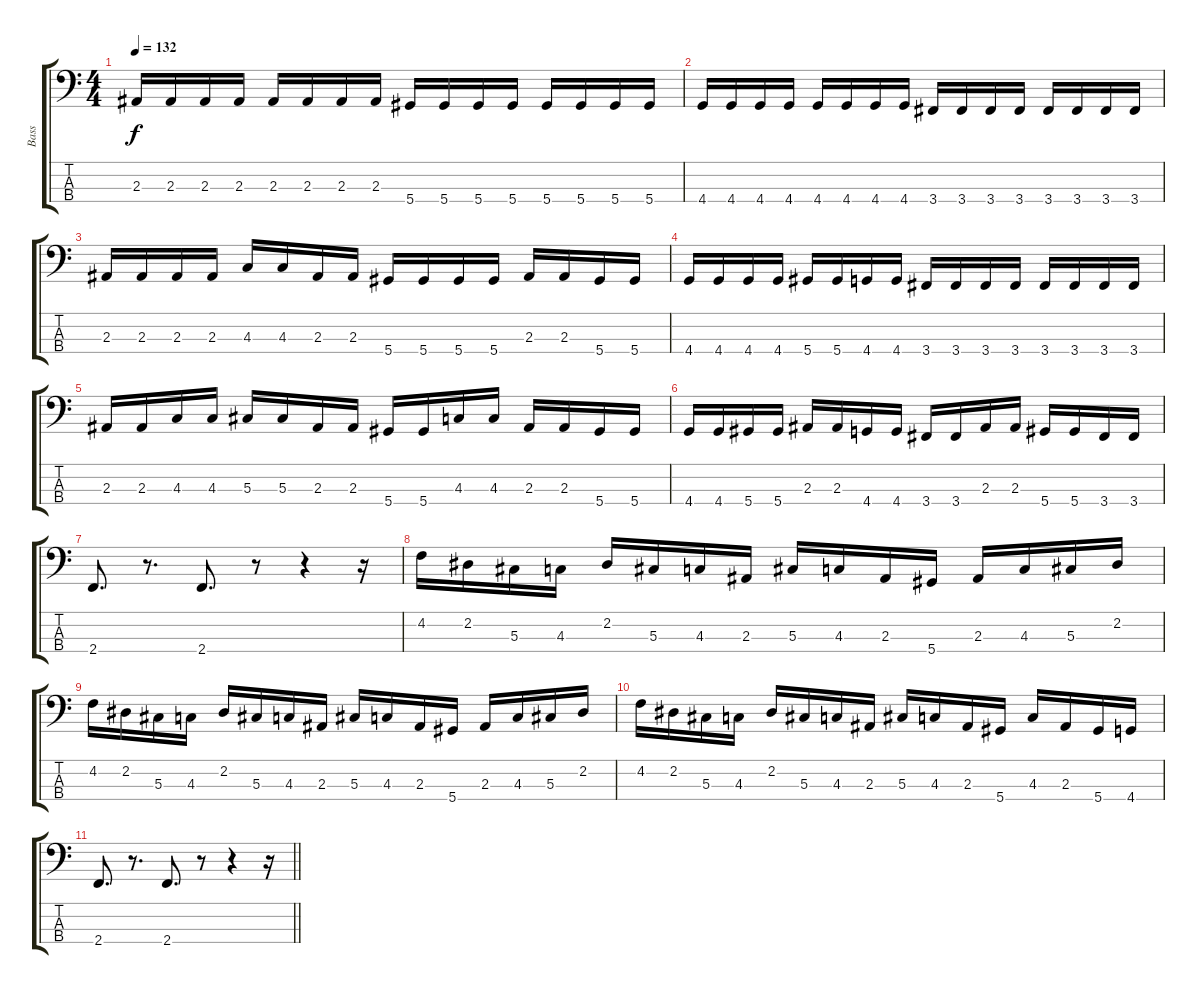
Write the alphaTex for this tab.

\track ("Bass" "Bass") {instrument electricbassfinger}
\staff {score tabs}
\tuning (Gb2 Db2 Ab1 Eb1) {hide}
\ts (4 4)
\tempo 132
\clef f4
\ks c
2.3.16{dy f} 2.3.16 2.3.16 2.3.16 2.3.16 2.3.16 2.3.16 2.3.16 5.4.16 5.4.16 5.4.16 5.4.16 5.4.16 5.4.16 5.4.16 5.4.16 |
4.4.16 4.4.16 4.4.16 4.4.16 4.4.16 4.4.16 4.4.16 4.4.16 3.4.16 3.4.16 3.4.16 3.4.16 3.4.16 3.4.16 3.4.16 3.4.16 |
2.3.16 2.3.16 2.3.16 2.3.16 4.3.16 4.3.16 2.3.16 2.3.16 5.4.16 5.4.16 5.4.16 5.4.16 2.3.16 2.3.16 5.4.16 5.4.16 |
4.4.16 4.4.16 4.4.16 4.4.16 5.4.16 5.4.16 4.4.16 4.4.16 3.4.16 3.4.16 3.4.16 3.4.16 3.4.16 3.4.16 3.4.16 3.4.16 |
2.3.16 2.3.16 4.3.16 4.3.16 5.3.16 5.3.16 2.3.16 2.3.16 5.4.16 5.4.16 4.3.16 4.3.16 2.3.16 2.3.16 5.4.16 5.4.16 |
4.4.16 4.4.16 5.4.16 5.4.16 2.3.16 2.3.16 4.4.16 4.4.16 3.4.16 3.4.16 2.3.16 2.3.16 5.4.16 5.4.16 3.4.16 3.4.16 |
2.4.8{d} r.8{d} 2.4.8{d} r.8 r.4 r.16 |
4.2.16 2.2.16 5.3.16 4.3.16 2.2.16 5.3.16 4.3.16 2.3.16 5.3.16 4.3.16 2.3.16 5.4.16 2.3.16 4.3.16 5.3.16 2.2.16 |
4.2.16 2.2.16 5.3.16 4.3.16 2.2.16 5.3.16 4.3.16 2.3.16 5.3.16 4.3.16 2.3.16 5.4.16 2.3.16 4.3.16 5.3.16 2.2.16 |
4.2.16 2.2.16 5.3.16 4.3.16 2.2.16 5.3.16 4.3.16 2.3.16 5.3.16 4.3.16 2.3.16 5.4.16 4.3.16 2.3.16 5.4.16 4.4.16 |
\barLineRight lightlight
2.4.8{d} r.8{d} 2.4.8{d} r.8 r.4 r.16
